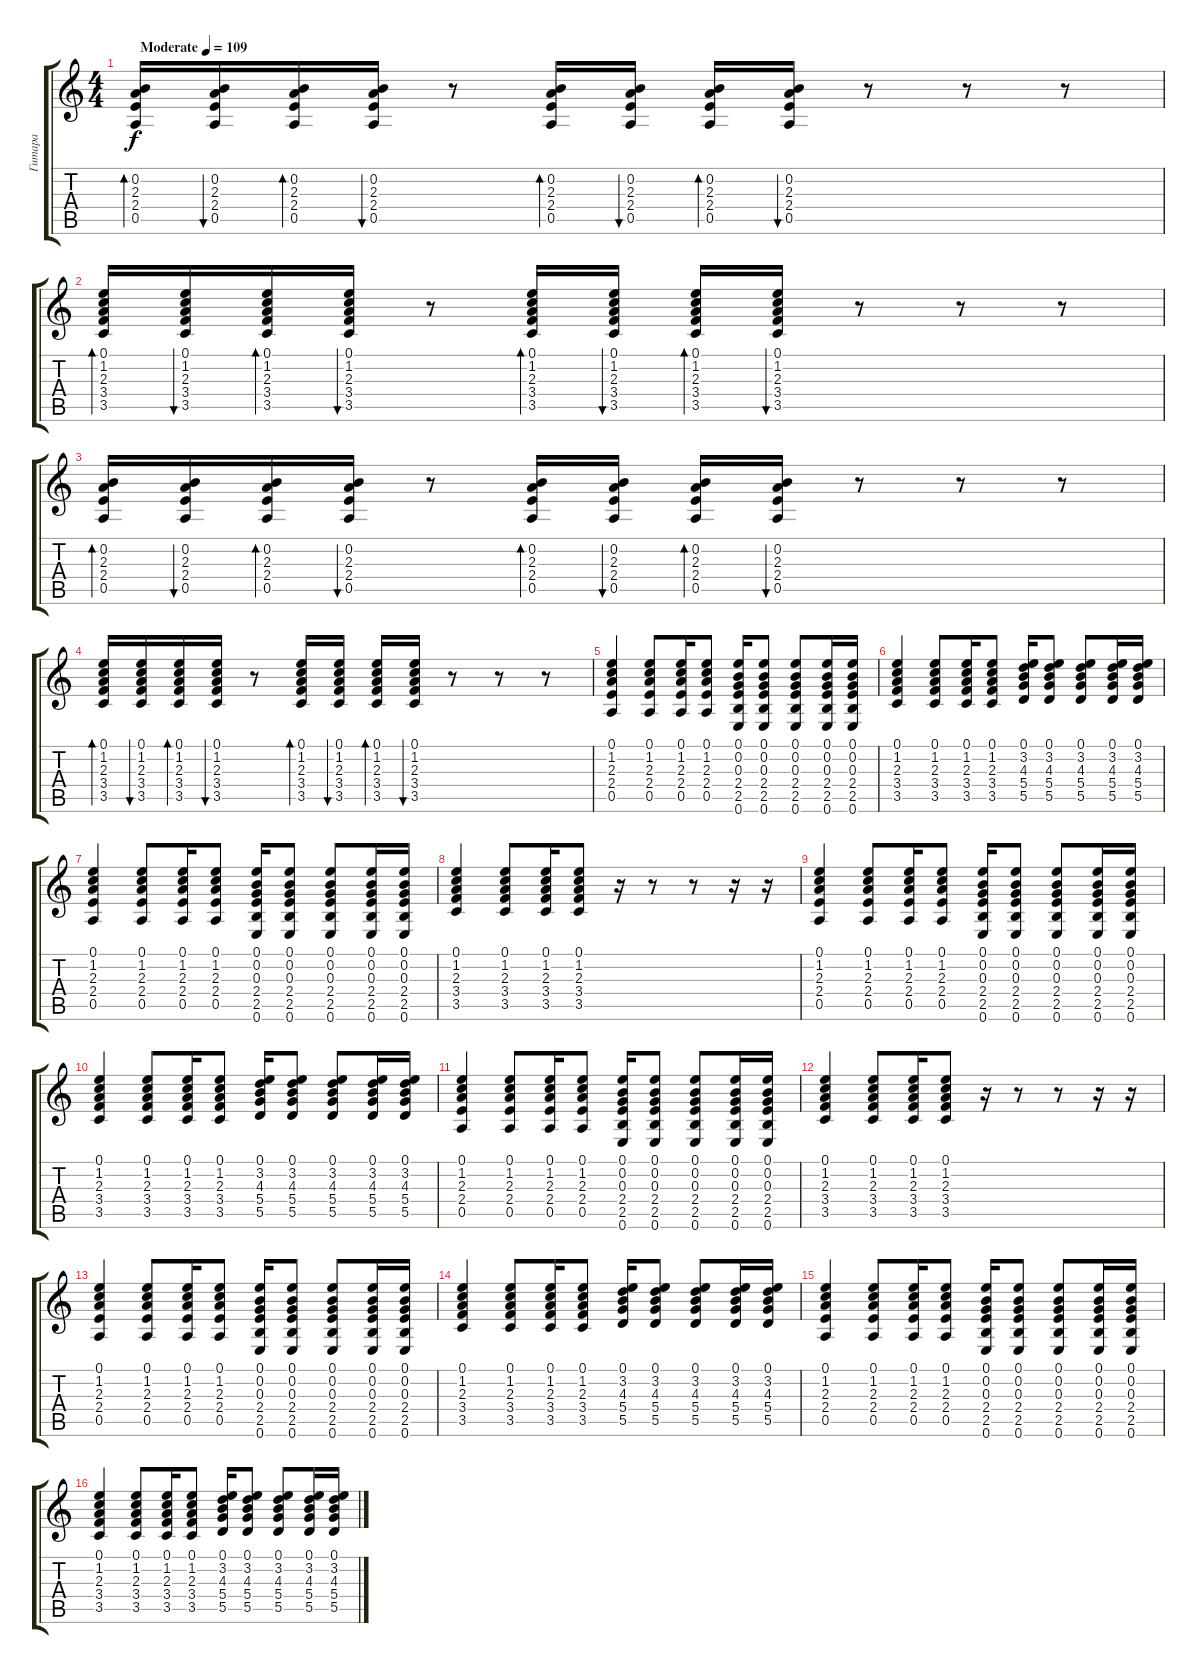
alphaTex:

\track ("Гитара" "Гитара") {instrument acousticguitarsteel}
\staff {score tabs}
\tuning (E4 B3 G3 D3 A2 E2) {hide}
\ts (4 4)
\tempo (109 "Moderate")
\clef g2
\ks c
(0.2 2.3 2.4 0.5).16{bd 60 dy f instrument acousticguitarsteel} (0.2 2.3 2.4 0.5).16{bu 60} (0.2 2.3 2.4 0.5).16{bd 60} (0.2 2.3 2.4 0.5).16{bu 60} r.8 (0.2 2.3 2.4 0.5).16{bd 60} (0.2 2.3 2.4 0.5).16{bu 60} (0.2 2.3 2.4 0.5).16{bd 60} (0.2 2.3 2.4 0.5).16{bu 60} r.8 r.8 r.8 |
(0.1 1.2 2.3 3.4 3.5).16{bd 60} (0.1 1.2 2.3 3.4 3.5).16{bu 60} (0.1 1.2 2.3 3.4 3.5).16{bd 60} (0.1 1.2 2.3 3.4 3.5).16{bu 60} r.8 (0.1 1.2 2.3 3.4 3.5).16{bd 60} (0.1 1.2 2.3 3.4 3.5).16{bu 60} (0.1 1.2 2.3 3.4 3.5).16{bd 60} (0.1 1.2 2.3 3.4 3.5).16{bu 60} r.8 r.8 r.8 |
(0.2 2.3 2.4 0.5).16{bd 60} (0.2 2.3 2.4 0.5).16{bu 60} (0.2 2.3 2.4 0.5).16{bd 60} (0.2 2.3 2.4 0.5).16{bu 60} r.8 (0.2 2.3 2.4 0.5).16{bd 60} (0.2 2.3 2.4 0.5).16{bu 60} (0.2 2.3 2.4 0.5).16{bd 60} (0.2 2.3 2.4 0.5).16{bu 60} r.8 r.8 r.8 |
(0.1 1.2 2.3 3.4 3.5).16{bd 60} (0.1 1.2 2.3 3.4 3.5).16{bu 60} (0.1 1.2 2.3 3.4 3.5).16{bd 60} (0.1 1.2 2.3 3.4 3.5).16{bu 60} r.8 (0.1 1.2 2.3 3.4 3.5).16{bd 60} (0.1 1.2 2.3 3.4 3.5).16{bu 60} (0.1 1.2 2.3 3.4 3.5).16{bd 60} (0.1 1.2 2.3 3.4 3.5).16{bu 60} r.8 r.8 r.8 |
(0.1 1.2 2.3 2.4 0.5).4 (0.1 1.2 2.3 2.4 0.5).8 (0.1 1.2 2.3 2.4 0.5).16 (0.1 1.2 2.3 2.4 0.5).8 (0.1 0.2 0.3 2.4 2.5 0.6).16 (0.1 0.2 0.3 2.4 2.5 0.6).8 (0.1 0.2 0.3 2.4 2.5 0.6).8 (0.1 0.2 0.3 2.4 2.5 0.6).16 (0.1 0.2 0.3 2.4 2.5 0.6).16 |
(0.1 1.2 2.3 3.4 3.5).4 (0.1 1.2 2.3 3.4 3.5).8 (0.1 1.2 2.3 3.4 3.5).16 (0.1 1.2 2.3 3.4 3.5).8 (0.1 3.2 4.3 5.4 5.5).16 (0.1 3.2 4.3 5.4 5.5).8 (0.1 3.2 4.3 5.4 5.5).8 (0.1 3.2 4.3 5.4 5.5).16 (0.1 3.2 4.3 5.4 5.5).16 |
(0.1 1.2 2.3 2.4 0.5).4 (0.1 1.2 2.3 2.4 0.5).8 (0.1 1.2 2.3 2.4 0.5).16 (0.1 1.2 2.3 2.4 0.5).8 (0.1 0.2 0.3 2.4 2.5 0.6).16 (0.1 0.2 0.3 2.4 2.5 0.6).8 (0.1 0.2 0.3 2.4 2.5 0.6).8 (0.1 0.2 0.3 2.4 2.5 0.6).16 (0.1 0.2 0.3 2.4 2.5 0.6).16 |
(0.1 1.2 2.3 3.4 3.5).4 (0.1 1.2 2.3 3.4 3.5).8 (0.1 1.2 2.3 3.4 3.5).16 (0.1 1.2 2.3 3.4 3.5).8 r.16 r.8 r.8 r.16 r.16 |
(0.1 1.2 2.3 2.4 0.5).4 (0.1 1.2 2.3 2.4 0.5).8 (0.1 1.2 2.3 2.4 0.5).16 (0.1 1.2 2.3 2.4 0.5).8 (0.1 0.2 0.3 2.4 2.5 0.6).16 (0.1 0.2 0.3 2.4 2.5 0.6).8 (0.1 0.2 0.3 2.4 2.5 0.6).8 (0.1 0.2 0.3 2.4 2.5 0.6).16 (0.1 0.2 0.3 2.4 2.5 0.6).16 |
(0.1 1.2 2.3 3.4 3.5).4 (0.1 1.2 2.3 3.4 3.5).8 (0.1 1.2 2.3 3.4 3.5).16 (0.1 1.2 2.3 3.4 3.5).8 (0.1 3.2 4.3 5.4 5.5).16 (0.1 3.2 4.3 5.4 5.5).8 (0.1 3.2 4.3 5.4 5.5).8 (0.1 3.2 4.3 5.4 5.5).16 (0.1 3.2 4.3 5.4 5.5).16 |
(0.1 1.2 2.3 2.4 0.5).4 (0.1 1.2 2.3 2.4 0.5).8 (0.1 1.2 2.3 2.4 0.5).16 (0.1 1.2 2.3 2.4 0.5).8 (0.1 0.2 0.3 2.4 2.5 0.6).16 (0.1 0.2 0.3 2.4 2.5 0.6).8 (0.1 0.2 0.3 2.4 2.5 0.6).8 (0.1 0.2 0.3 2.4 2.5 0.6).16 (0.1 0.2 0.3 2.4 2.5 0.6).16 |
(0.1 1.2 2.3 3.4 3.5).4 (0.1 1.2 2.3 3.4 3.5).8 (0.1 1.2 2.3 3.4 3.5).16 (0.1 1.2 2.3 3.4 3.5).8 r.16 r.8 r.8 r.16 r.16 |
(0.1 1.2 2.3 2.4 0.5).4 (0.1 1.2 2.3 2.4 0.5).8 (0.1 1.2 2.3 2.4 0.5).16 (0.1 1.2 2.3 2.4 0.5).8 (0.1 0.2 0.3 2.4 2.5 0.6).16 (0.1 0.2 0.3 2.4 2.5 0.6).8 (0.1 0.2 0.3 2.4 2.5 0.6).8 (0.1 0.2 0.3 2.4 2.5 0.6).16 (0.1 0.2 0.3 2.4 2.5 0.6).16 |
(0.1 1.2 2.3 3.4 3.5).4 (0.1 1.2 2.3 3.4 3.5).8 (0.1 1.2 2.3 3.4 3.5).16 (0.1 1.2 2.3 3.4 3.5).8 (0.1 3.2 4.3 5.4 5.5).16 (0.1 3.2 4.3 5.4 5.5).8 (0.1 3.2 4.3 5.4 5.5).8 (0.1 3.2 4.3 5.4 5.5).16 (0.1 3.2 4.3 5.4 5.5).16 |
(0.1 1.2 2.3 2.4 0.5).4 (0.1 1.2 2.3 2.4 0.5).8 (0.1 1.2 2.3 2.4 0.5).16 (0.1 1.2 2.3 2.4 0.5).8 (0.1 0.2 0.3 2.4 2.5 0.6).16 (0.1 0.2 0.3 2.4 2.5 0.6).8 (0.1 0.2 0.3 2.4 2.5 0.6).8 (0.1 0.2 0.3 2.4 2.5 0.6).16 (0.1 0.2 0.3 2.4 2.5 0.6).16 |
(0.1 1.2 2.3 3.4 3.5).4 (0.1 1.2 2.3 3.4 3.5).8 (0.1 1.2 2.3 3.4 3.5).16 (0.1 1.2 2.3 3.4 3.5).8 (0.1 3.2 4.3 5.4 5.5).16 (0.1 3.2 4.3 5.4 5.5).8 (0.1 3.2 4.3 5.4 5.5).8 (0.1 3.2 4.3 5.4 5.5).16 (0.1 3.2 4.3 5.4 5.5).16
